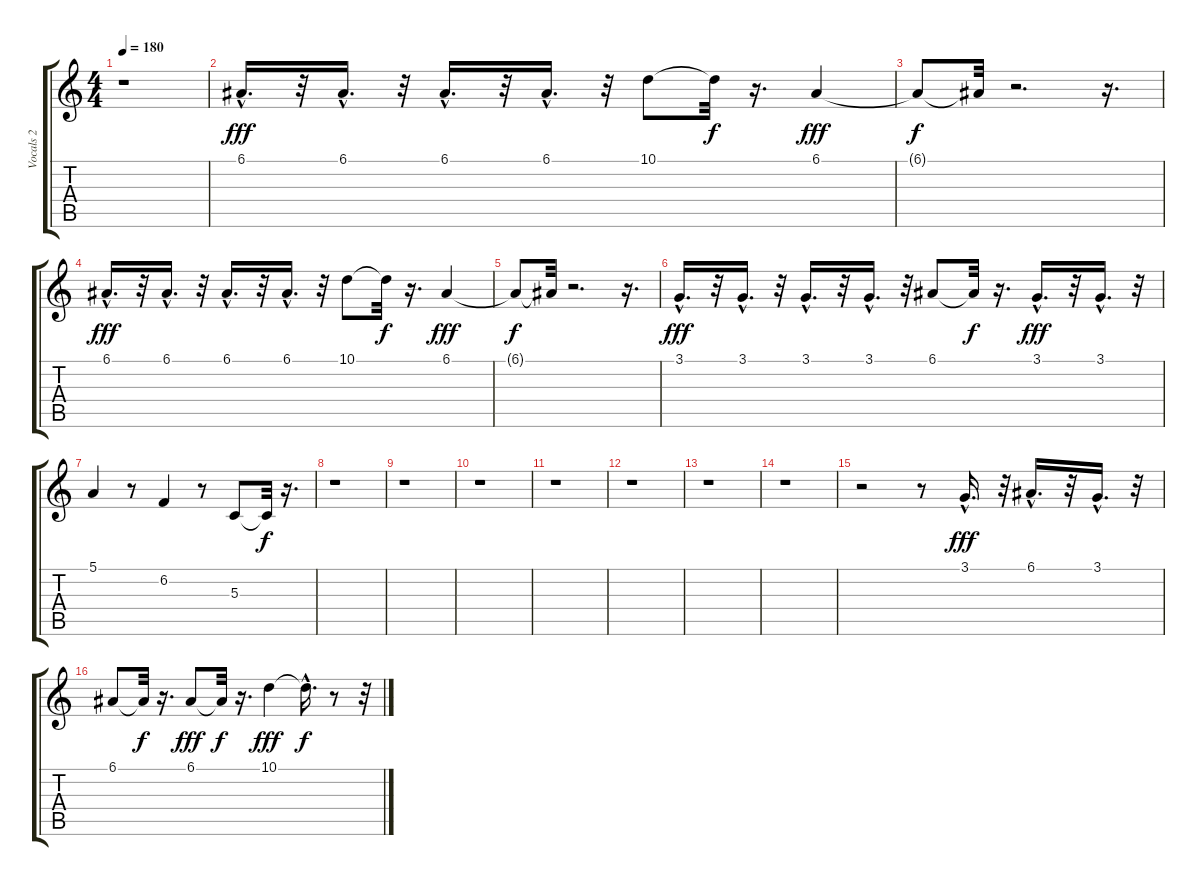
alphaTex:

\track ("Vocals 2" "Vocals 2") {instrument trumpet}
\staff {score tabs}
\tuning (E4 B3 G3 D3 A2 E2) {hide}
\ts (4 4)
\tempo 180
\clef g2
\ks c
r.1{dy f} |
6.1{hac}.16{d dy fff} r.32 6.1{hac}.16{d} r.32 6.1{hac}.16{d} r.32 6.1{hac}.16{d} r.32 10.1.8 10.1{t}.32{dy f} r.16{d} 6.1.4{dy fff} |
6.1{t}.8{dy f} 6.1{t}.32 r.2{d} r.16{d} |
6.1{hac}.16{d dy fff} r.32 6.1{hac}.16{d} r.32 6.1{hac}.16{d} r.32 6.1{hac}.16{d} r.32 10.1.8 10.1{t}.32{dy f} r.16{d} 6.1.4{dy fff} |
6.1{t}.8{dy f} 6.1{t}.32 r.2{d} r.16{d} |
3.1{hac}.16{d dy fff} r.32 3.1{hac}.16{d} r.32 3.1{hac}.16{d} r.32 3.1{hac}.16{d} r.32 6.1.8 6.1{t}.32{dy f} r.16{d} 3.1{hac}.16{d dy fff} r.32 3.1{hac}.16{d} r.32 |
5.1.4 r.8 6.2.4 r.8 5.3.8 5.3{t}.32{dy f} r.16{d} |
r.1 |
r.1 |
r.1 |
r.1 |
r.1 |
r.1 |
r.1 |
r.2 r.8 3.1{hac}.16{d dy fff} r.32 6.1{hac}.16{d} r.32 3.1{hac}.16{d} r.32 |
6.1.8 6.1{t}.32{dy f} r.16{d} 6.1.8{dy fff} 6.1{t}.32{dy f} r.16{d} 10.1.4{dy fff} 10.1{hac t}.16{d dy f} r.8 r.32
